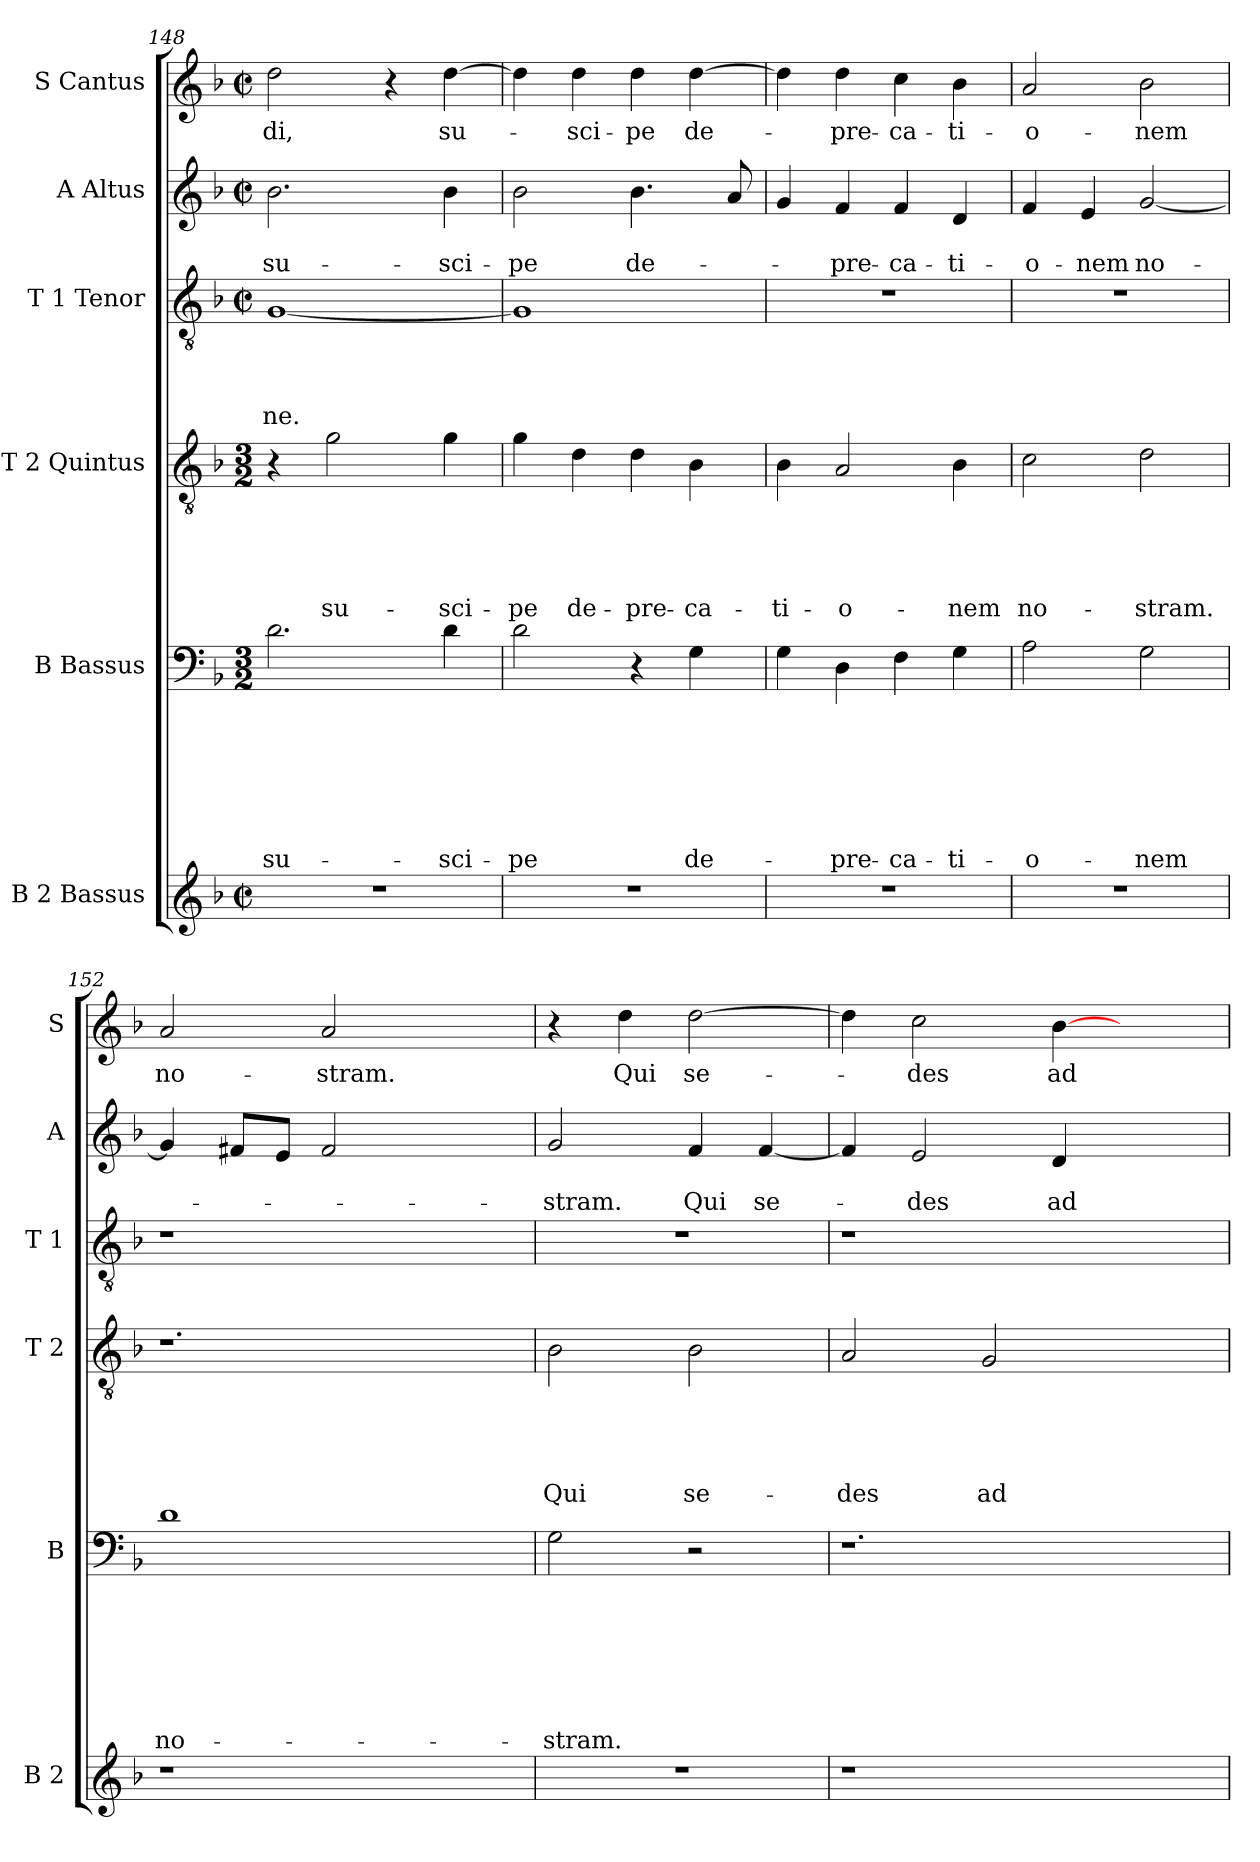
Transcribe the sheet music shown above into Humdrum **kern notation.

**kern	**kern	**text	**text	**text	**text	**text	**text	**text	**kern	**text	**text	**text	**text	**text	**kern	**text	**text	**text	**text	**kern	**text	**text	**kern	**text
*part6	*part5	*part5	*part5	*part5	*part5	*part5	*part5	*part5	*part4	*part4	*part4	*part4	*part4	*part4	*part3	*part3	*part3	*part3	*part3	*part2	*part2	*part2	*part1	*part1
*staff6	*staff5	*staff5	*staff5	*staff5	*staff5	*staff5	*staff5	*staff5	*staff4	*staff4	*staff4	*staff4	*staff4	*staff4	*staff3	*staff3	*staff3	*staff3	*staff3	*staff2	*staff2	*staff2	*staff1	*staff1
*I"B 2 Bassus	*I"B Bassus	*	*	*	*	*	*	*	*I"T 2 Quintus	*	*	*	*	*	*I"T 1 Tenor	*	*	*	*	*I"A Altus	*	*	*I"S Cantus	*
*I'B 2	*I'B	*	*	*	*	*	*	*	*I'T 2	*	*	*	*	*	*I'T 1	*	*	*	*	*I'A	*	*	*I'S	*
*clefG2	*clefF4	*	*	*	*	*	*	*	*clefGv2	*	*	*	*	*	*clefGv2	*	*	*	*	*clefG2	*	*	*clefG2	*
*k[b-]	*k[b-]	*	*	*	*	*	*	*	*k[b-]	*	*	*	*	*	*k[b-]	*	*	*	*	*k[b-]	*	*	*k[b-]	*
*F:	*F:	*	*	*	*	*	*	*	*F:	*	*	*	*	*	*F:	*	*	*	*	*F:	*	*	*F:	*
*M2/2	*M3/2	*	*	*	*	*	*	*	*M3/2	*	*	*	*	*	*M2/2	*	*	*	*	*M2/2	*	*	*M2/2	*
*met(c|)	*	*	*	*	*	*	*	*	*	*	*	*	*	*	*met(c|)	*	*	*	*	*met(c|)	*	*	*met(c|)	*
=148	=148	=148	=148	=148	=148	=148	=148	=148	=148	=148	=148	=148	=148	=148	=148	=148	=148	=148	=148	=148	=148	=148	=148	=148
!	!	!	!	!	!	!	!	!LO:LY:b	!	!	!	!	!	!	!	!	!	!	!LO:LY:b	!	!	!LO:LY:b	!	!LO:LY:b
1r	2.d\	.	.	.	.	.	.	su-	4r	.	.	.	.	.	[<1G	.	.	.	-ne.	2.b-\	.	su-	2dd\	-di,
!	!	!	!	!	!	!	!	!	!	!	!	!	!	!LO:LY:b	!	!	!	!	!	!	!	!	!	!
.	.	.	.	.	.	.	.	.	2g\	.	.	.	.	su-	.	.	.	.	.	.	.	.	.	.
.	.	.	.	.	.	.	.	.	.	.	.	.	.	.	.	.	.	.	.	.	.	.	4r	.
!	!	!	!	!	!	!	!	!LO:LY:b	!	!	!	!	!	!LO:LY:b	!	!	!	!	!	!	!	!LO:LY:b	!	!LO:LY:b
.	4d\	.	.	.	.	.	.	-sci-	4g\	.	.	.	.	-sci-	.	.	.	.	.	4b-\	.	-sci-	[>4dd\	su-
=149	=149	=149	=149	=149	=149	=149	=149	=149	=149	=149	=149	=149	=149	=149	=149	=149	=149	=149	=149	=149	=149	=149	=149	=149
!	!	!	!	!	!	!	!	!LO:LY:b	!	!	!	!	!	!LO:LY:b	!	!	!	!	!	!	!	!LO:LY:b	!	!
1r	2d\	.	.	.	.	.	.	-pe	4g\	.	.	.	.	-pe	1G]	.	.	.	.	2b-\	.	-pe	4dd\]	.
!	!	!	!	!	!	!	!	!	!	!	!	!	!	!LO:LY:b	!	!	!	!	!	!	!	!	!	!LO:LY:b
.	.	.	.	.	.	.	.	.	4d\	.	.	.	.	de-	.	.	.	.	.	.	.	.	4dd\	-sci-
!	!	!	!	!	!	!	!	!	!	!	!	!	!	!LO:LY:b	!	!	!	!	!	!	!	!LO:LY:b	!	!LO:LY:b
.	4r	.	.	.	.	.	.	.	4d\	.	.	.	.	-pre-	.	.	.	.	.	4.b-\	.	de-	4dd\	-pe
!	!	!	!	!	!	!	!	!LO:LY:b	!	!	!	!	!	!LO:LY:b	!	!	!	!	!	!	!	!	!	!LO:LY:b
.	4G\	.	.	.	.	.	.	de-	4B-\	.	.	.	.	-ca-	.	.	.	.	.	.	.	.	[<4dd\	de-
.	.	.	.	.	.	.	.	.	.	.	.	.	.	.	.	.	.	.	.	8a/	.	.	.	.
!!LO:LB:g=z
=150	=150	=150	=150	=150	=150	=150	=150	=150	=150	=150	=150	=150	=150	=150	=150	=150	=150	=150	=150	=150	=150	=150	=150	=150
!	!	!	!	!	!	!	!	!	!	!	!	!	!	!LO:LY:b	!	!	!	!	!	!	!	!	!	!
1r	4G\	.	.	.	.	.	.	.	4B-\	.	.	.	.	-ti-	1r	.	.	.	.	4g/	.	.	4dd\]	.
!	!	!	!	!	!	!	!	!LO:LY:b	!	!	!	!	!	!LO:LY:b	!	!	!	!	!	!	!	!LO:LY:b	!	!LO:LY:b
.	4D\	.	.	.	.	.	.	-pre-	2A/	.	.	.	.	-o-	.	.	.	.	.	4f/	.	-pre-	4dd\	-pre-
!	!	!	!	!	!	!	!	!LO:LY:b	!	!	!	!	!	!	!	!	!	!	!	!	!	!LO:LY:b	!	!LO:LY:b
.	4F\	.	.	.	.	.	.	-ca-	.	.	.	.	.	.	.	.	.	.	.	4f/	.	-ca-	4cc\	-ca-
!	!	!	!	!	!	!	!	!LO:LY:b	!	!	!	!	!	!LO:LY:b	!	!	!	!	!	!	!	!LO:LY:b	!	!LO:LY:b
.	4G\	.	.	.	.	.	.	-ti-	4B-\	.	.	.	.	-nem	.	.	.	.	.	4d/	.	-ti-	4b-\	-ti-
=151	=151	=151	=151	=151	=151	=151	=151	=151	=151	=151	=151	=151	=151	=151	=151	=151	=151	=151	=151	=151	=151	=151	=151	=151
!	!	!	!	!	!	!	!	!LO:LY:b	!	!	!	!	!	!LO:LY:b	!	!	!	!	!	!	!	!LO:LY:b	!	!LO:LY:b
1r	2A\	.	.	.	.	.	.	-o-	2c\	.	.	.	.	no-	1r	.	.	.	.	4f/	.	-o-	2a/	-o-
!	!	!	!	!	!	!	!	!	!	!	!	!	!	!	!	!	!	!	!	!	!	!LO:LY:b	!	!
.	.	.	.	.	.	.	.	.	.	.	.	.	.	.	.	.	.	.	.	4e/	.	-nem	.	.
!	!	!	!	!	!	!	!	!LO:LY:b	!	!	!	!	!	!LO:LY:b	!	!	!	!	!	!	!	!LO:LY:b	!	!LO:LY:b
.	2G\	.	.	.	.	.	.	-nem	2d\	.	.	.	.	-stram.	.	.	.	.	.	[<2g/	.	no-	2b-\	-nem
=152	=152	=152	=152	=152	=152	=152	=152	=152	=152	=152	=152	=152	=152	=152	=152	=152	=152	=152	=152	=152	=152	=152	=152	=152
!	!	!	!	!	!	!	!	!LO:LY:b	!	!	!	!	!	!	!	!	!	!	!	!	!	!	!	!LO:LY:b
1r	1d	.	.	.	.	.	.	no-	1.r	.	.	.	.	.	1r	.	.	.	.	4g/]	.	.	2a/	no-
.	.	.	.	.	.	.	.	.	.	.	.	.	.	.	.	.	.	.	.	8f#X/L	.	.	.	.
.	.	.	.	.	.	.	.	.	.	.	.	.	.	.	.	.	.	.	.	8e/J	.	.	.	.
!	!	!	!	!	!	!	!	!	!	!	!	!	!	!	!	!	!	!	!	!	!	!	!	!LO:LY:b
.	.	.	.	.	.	.	.	.	.	.	.	.	.	.	.	.	.	.	.	2f#/	.	.	2a/	-stram.
2ryy	2ryy	.	.	.	.	.	.	.	.	.	.	.	.	.	2ryy	.	.	.	.	2ryy	.	.	2ryy	.
=153	=153	=153	=153	=153	=153	=153	=153	=153	=153	=153	=153	=153	=153	=153	=153	=153	=153	=153	=153	=153	=153	=153	=153	=153
!	!	!	!	!	!	!	!	!LO:LY:b	!	!	!	!	!	!LO:LY:b	!	!	!	!	!	!	!	!LO:LY:b	!	!
1r	2G\	.	.	.	.	.	.	-stram.	2B-\	.	.	.	.	Qui	1r	.	.	.	.	2g/	.	-stram.	4r	.
!	!	!	!	!	!	!	!	!	!	!	!	!	!	!	!	!	!	!	!	!	!	!	!	!LO:LY:b
.	.	.	.	.	.	.	.	.	.	.	.	.	.	.	.	.	.	.	.	.	.	.	4dd\	Qui
!	!	!	!	!	!	!	!	!	!	!	!	!	!	!LO:LY:b	!	!	!	!	!	!	!	!LO:LY:b	!	!LO:LY:b
.	2r	.	.	.	.	.	.	.	2B-\	.	.	.	.	se-	.	.	.	.	.	4f/	.	Qui	[>2dd\	se-
!	!	!	!	!	!	!	!	!	!	!	!	!	!	!	!	!	!	!	!	!	!	!LO:LY:b	!	!
.	.	.	.	.	.	.	.	.	.	.	.	.	.	.	.	.	.	.	.	[<4f/	.	se-	.	.
=154	=154	=154	=154	=154	=154	=154	=154	=154	=154	=154	=154	=154	=154	=154	=154	=154	=154	=154	=154	=154	=154	=154	=154	=154
!	!	!	!	!	!	!	!	!	!	!	!	!	!	!LO:LY:b	!	!	!	!	!	!	!	!	!	!
1r	1.r	.	.	.	.	.	.	.	2A/	.	.	.	.	-des	1r	.	.	.	.	4f/]	.	.	4dd\]	.
!	!	!	!	!	!	!	!	!	!	!	!	!	!	!	!	!	!	!	!	!	!	!LO:LY:b	!	!LO:LY:b
.	.	.	.	.	.	.	.	.	.	.	.	.	.	.	.	.	.	.	.	2e/	.	-des	2cc\	-des
!	!	!	!	!	!	!	!	!	!	!	!	!	!	!LO:LY:b	!	!	!	!	!	!	!	!	!	!
.	.	.	.	.	.	.	.	.	2G/	.	.	.	.	ad	.	.	.	.	.	.	.	.	.	.
!	!	!	!	!	!	!	!	!	!	!	!	!	!	!	!	!	!	!	!	!	!	!LO:LY:b	!	!LO:LY:b
.	.	.	.	.	.	.	.	.	.	.	.	.	.	.	.	.	.	.	.	4d/	.	ad	[<4b-\	ad
2ryy	.	.	.	.	.	.	.	.	2ryy	.	.	.	.	.	2ryy	.	.	.	.	2ryy	.	.	2ryy	.
=	=	=	=	=	=	=	=	=	=	=	=	=	=	=	=	=	=	=	=	=	=	=	=	=
*-	*-	*-	*-	*-	*-	*-	*-	*-	*-	*-	*-	*-	*-	*-	*-	*-	*-	*-	*-	*-	*-	*-	*-	*-
